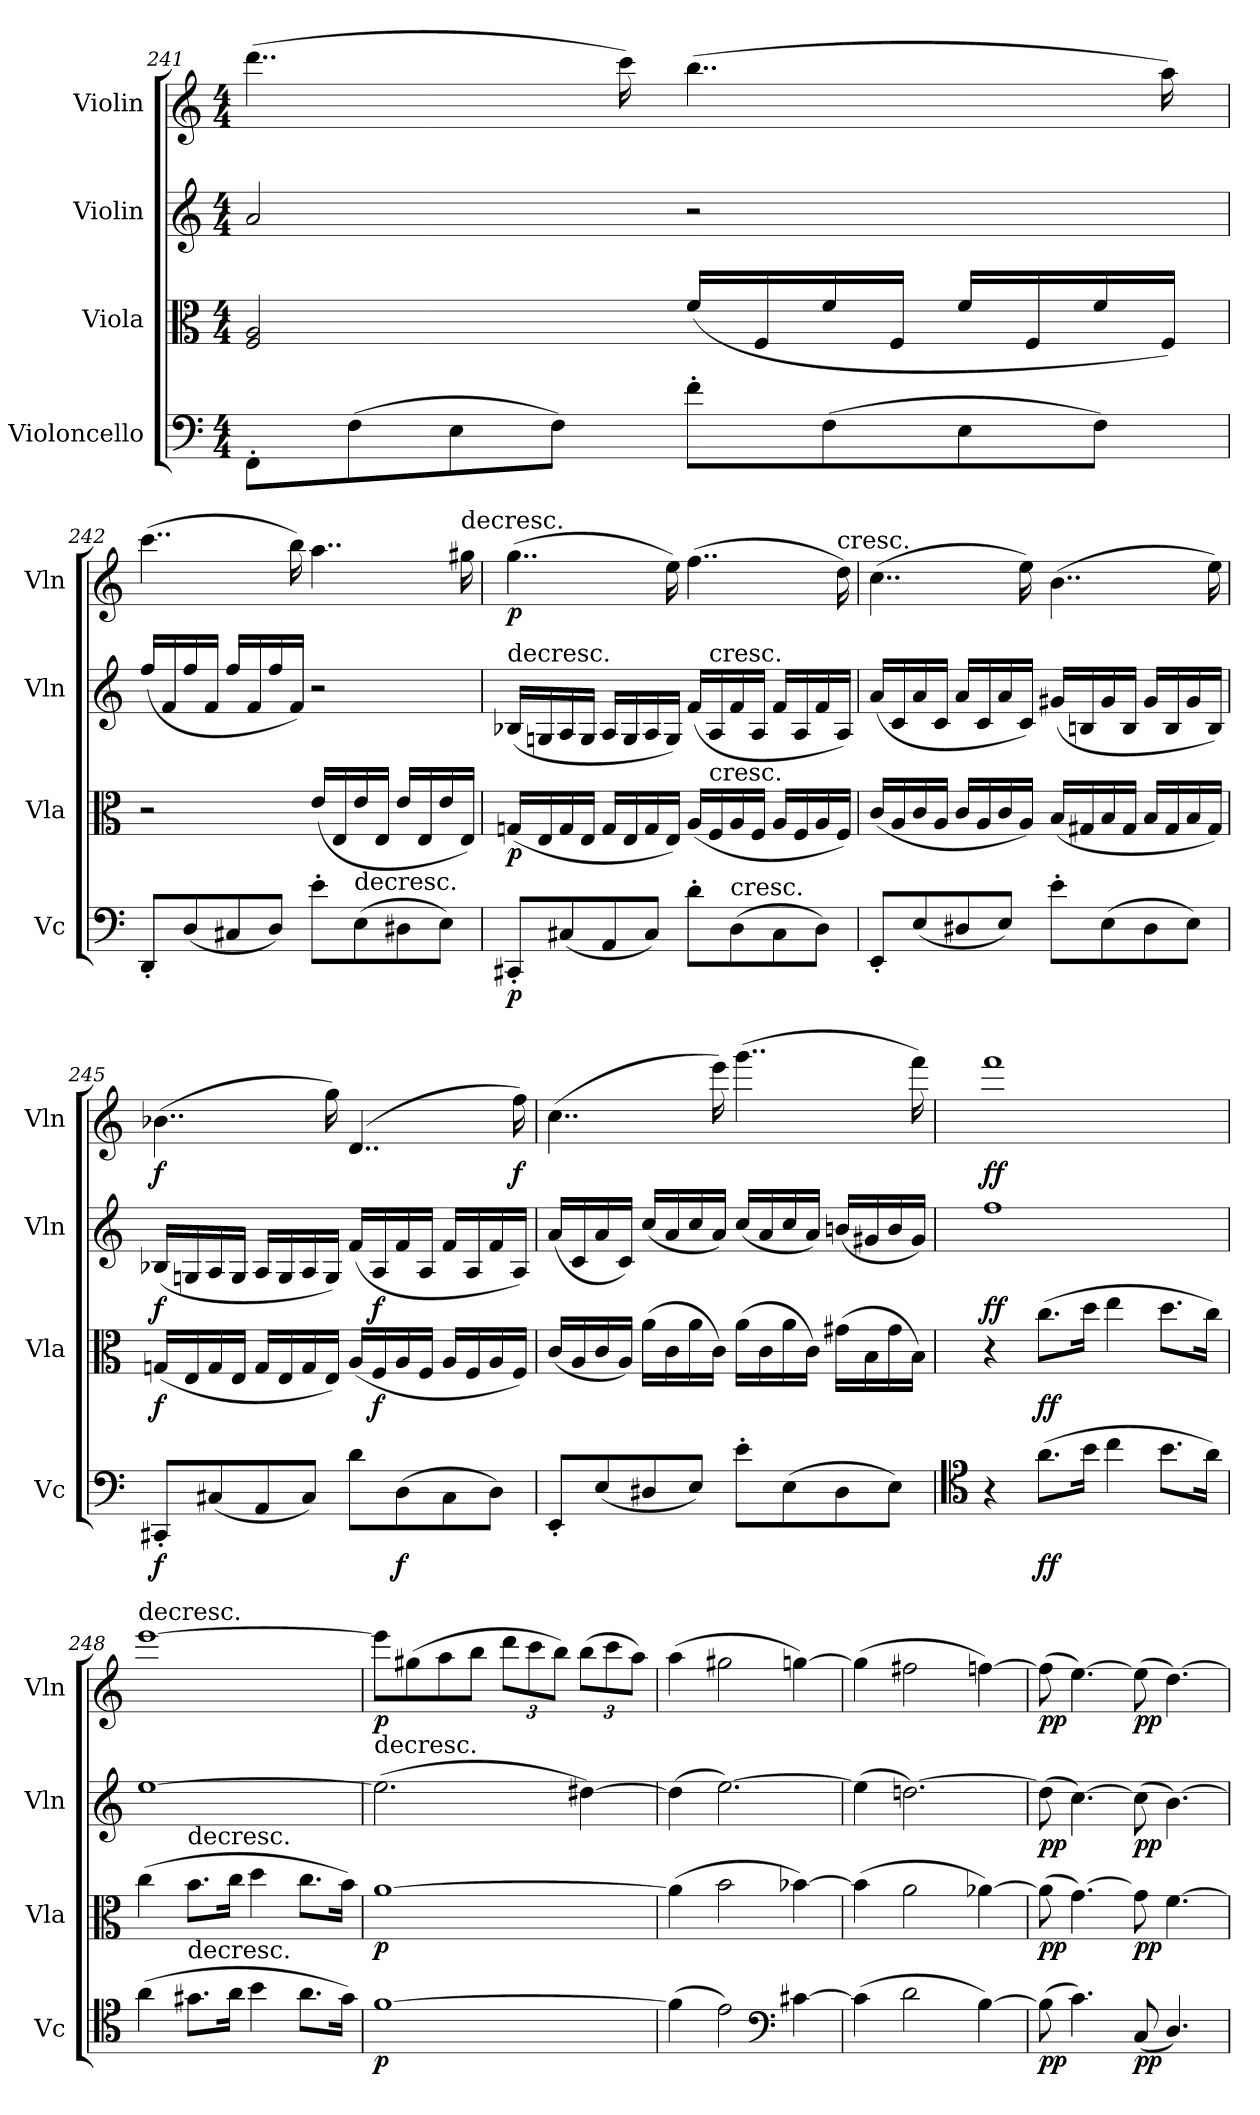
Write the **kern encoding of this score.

**kern	**dynam	**kern	**dynam	**kern	**dynam	**kern	**dynam
*part4	*part4	*part3	*part3	*part2	*part2	*part1	*part1
*staff4	*staff4	*staff3	*staff3	*staff2	*staff2	*staff1	*staff1
*I"Violoncello	*	*I"Viola	*	*I"Violin	*	*I"Violin	*
*I'Vc	*	*I'Vla	*	*I'Vln	*	*I'Vln	*
*clefF4	*	*clefC3	*	*clefG2	*	*clefG2	*
*k[]	*	*k[]	*	*k[]	*	*k[]	*
*M4/4	*	*M4/4	*	*M4/4	*	*M4/4	*
=241	=241	=241	=241	=241	=241	=241	=241
8FF'\L	.	2F/ 2A/	.	2a/	.	(4..ddd\	.
(8F\	.	.	.	.	.	.	.
8E\	.	.	.	.	.	.	.
8F\J)	.	.	.	.	.	.	.
.	.	.	.	.	.	16ccc\)	.
8f'\L	.	(16f/LL	.	2r	.	(4..bb\	.
.	.	16F/	.	.	.	.	.
(8F\	.	16f/	.	.	.	.	.
.	.	16F/JJ	.	.	.	.	.
8E\	.	16f/LL	.	.	.	.	.
.	.	16F/	.	.	.	.	.
8F\J)	.	16f/	.	.	.	.	.
.	.	16F/JJ)	.	.	.	16aa\)	.
=242	=242	=242	=242	=242	=242	=242	=242
8DD'/L	.	2r	.	(16ff/LL	.	(4..ccc\	.
.	.	.	.	16f/	.	.	.
(8D/	.	.	.	16ff/	.	.	.
.	.	.	.	16f/JJ	.	.	.
8C#X/	.	.	.	16ff/LL	.	.	.
.	.	.	.	16f/	.	.	.
8D/J)	.	.	.	16ff/	.	.	.
.	.	.	.	16f/JJ)	.	16bb\)	.
8e'\L	.	(16e/LL	.	2r	.	4..aa\	.
.	.	16E/	.	.	.	.	.
!LO:TX:t=decresc.	!	!	!	!	!	!	!
(8E\	.	16e/	.	.	.	.	.
.	.	16E/JJ	.	.	.	.	.
8D#X\	.	16e/LL	.	.	.	.	.
.	.	16E/	.	.	.	.	.
8E\J)	.	16e/	.	.	.	.	.
!	!	!	!	!	!	!LO:TX:t=decresc.	!
.	.	16E/JJ)	.	.	.	16gg#X\	.
=243	=243	=243	=243	=243	=243	=243	=243
!	!	!	!	!LO:TX:t=decresc.	!	!	!
8CC#X'/L	p	(16Gn/LL	p	(16B-X/LL	.	(4..gg\	p
.	.	16E/	.	16Gn/	.	.	.
(8C#X/	.	16G/	.	16A/	.	.	.
.	.	16E/JJ	.	16G/JJ	.	.	.
8AA/	.	16G/LL	.	16A/LL	.	.	.
.	.	16E/	.	16G/	.	.	.
8C#/J)	.	16G/	.	16A/	.	.	.
.	.	16E/JJ)	.	16G/JJ)	.	16ee\)	.
8d'\L	.	(16A/LL	.	(16f/LL	.	(4..ff\	.
!	!	!	!	!LO:TX:t=cresc.	!	!	!
!	!	!LO:TX:t=cresc.	!	!	!	!	!
.	.	16F/	.	16A/	.	.	.
!LO:TX:t=cresc.	!	!	!	!	!	!	!
(8D\	.	16A/	.	16f/	.	.	.
.	.	16F/JJ	.	16A/JJ	.	.	.
8C#\	.	16A/LL	.	16f/LL	.	.	.
.	.	16F/	.	16A/	.	.	.
8D\J)	.	16A/	.	16f/	.	.	.
!	!	!	!	!	!	!LO:TX:t=cresc.	!
.	.	16F/JJ)	.	16A/JJ)	.	16dd\)	.
=244	=244	=244	=244	=244	=244	=244	=244
8EE'/L	.	(16c/LL	.	(16a/LL	.	(4..cc\	.
.	.	16A/	.	16c/	.	.	.
(8E/	.	16c/	.	16a/	.	.	.
.	.	16A/JJ	.	16c/JJ	.	.	.
8D#X/	.	16c/LL	.	16a/LL	.	.	.
.	.	16A/	.	16c/	.	.	.
8E/J)	.	16c/	.	16a/	.	.	.
.	.	16A/JJ)	.	16c/JJ)	.	16ee\)	.
8e'\L	.	(16B/LL	.	(16g#X/LL	.	(4..b\	.
.	.	16G#X/	.	16Bn/	.	.	.
(8E\	.	16B/	.	16g#/	.	.	.
.	.	16G#/JJ	.	16B/JJ	.	.	.
8D#\	.	16B/LL	.	16g#/LL	.	.	.
.	.	16G#/	.	16B/	.	.	.
8E\J)	.	16B/	.	16g#/	.	.	.
.	.	16G#/JJ)	.	16B/JJ)	.	16ee\)	.
=245	=245	=245	=245	=245	=245	=245	=245
8CC#X'/L	f	(16Gn/LL	f	(16B-X/LL	f	(4..b-X\	f
.	.	16E/	.	16Gn/	.	.	.
(8C#X/	.	16G/	.	16A/	.	.	.
.	.	16E/JJ	.	16G/JJ	.	.	.
8AA/	.	16G/LL	.	16A/LL	.	.	.
.	.	16E/	.	16G/	.	.	.
8C#/J)	.	16G/	.	16A/	.	.	.
.	.	16E/JJ)	.	16G/JJ)	.	16gg\)	.
8d\L	.	(16A/LL	.	(16f/LL	.	(4..d/	.
.	.	16F/	f	16A/	f	.	.
(8D\	f	16A/	.	16f/	.	.	.
.	.	16F/JJ	.	16A/JJ	.	.	.
8C#\	.	16A/LL	.	16f/LL	.	.	.
.	.	16F/	.	16A/	.	.	.
8D\J)	.	16A/	.	16f/	.	.	.
.	.	16F/JJ)	.	16A/JJ)	.	16ff\)	f
=246	=246	=246	=246	=246	=246	=246	=246
8EE'/L	.	(16c/LL	.	(16a/LL	.	(4..cc\	.
.	.	16A/	.	16c/	.	.	.
(8E/	.	16c/	.	16a/	.	.	.
.	.	16A/JJ)	.	16c/JJ)	.	.	.
8D#X/	.	(16a\LL	.	(16cc/LL	.	.	.
.	.	16c\	.	16a/	.	.	.
8E/J)	.	16a\	.	16cc/	.	.	.
.	.	16c\JJ)	.	16a/JJ)	.	16eee\)	.
8e'\L	.	(16a\LL	.	(16cc/LL	.	(4..ggg\	.
.	.	16c\	.	16a/	.	.	.
(8E\	.	16a\	.	16cc/	.	.	.
.	.	16c\JJ)	.	16a/JJ)	.	.	.
8D#\	.	(16g#X\LL	.	(16bn/LL	.	.	.
.	.	16B\	.	16g#X/	.	.	.
8E\J)	.	16g#\	.	16b/	.	.	.
.	.	16B\JJ)	.	16g#/JJ)	.	16fff\)	.
=247	=247	=247	=247	=247	=247	=247	=247
*clefC4	*	*	*	*	*	*	*
4r	.	4r	.	1ff	ff	1fff	ff
(8.a\L	ff	(8.cc\L	ff	.	.	.	.
16b\Jk	.	16dd\Jk	.	.	.	.	.
4cc\	.	4ee\	.	.	.	.	.
8.b\L	.	8.dd\L	.	.	.	.	.
16a\Jk)	.	16cc\Jk)	.	.	.	.	.
=248	=248	=248	=248	=248	=248	=248	=248
!	!	!	!	!	!	!LO:TX:t=decresc.	!
(4a\	.	(4cc\	.	[1ee	.	[1eee	.
!	!	!LO:TX:t=decresc.	!	!	!	!	!
!LO:TX:t=decresc.	!	!	!	!	!	!	!
8.g#X\L	.	8.b\L	.	.	.	.	.
16a\Jk	.	16cc\Jk	.	.	.	.	.
4b\	.	4dd\	.	.	.	.	.
8.a\L	.	8.cc\L	.	.	.	.	.
16g#\Jk)	.	16b\Jk)	.	.	.	.	.
=249	=249	=249	=249	=249	=249	=249	=249
!	!	!	!	!LO:TX:t=decresc.	!	!	!
[1f	p	[1a	p	(2.ee\]	.	8eee\L]	p
.	.	.	.	.	.	(8gg#X\	.
.	.	.	.	.	.	8aa\	.
.	.	.	.	.	.	8bb\J	.
.	.	.	.	.	.	12ddd\L	.
.	.	.	.	.	.	12ccc\	.
.	.	.	.	.	.	12bb\J)	.
.	.	.	.	[4dd#X\)	.	(12bb\L	.
.	.	.	.	.	.	12ccc\	.
.	.	.	.	.	.	12aa\J)	.
=250	=250	=250	=250	=250	=250	=250	=250
(4f\]	.	(4a\]	.	(4dd#\]	.	(4aa\	.
2e\)	.	2b\	.	[2.ee\)	.	2gg#X\	.
*clefF4	*	*	*	*	*	*	*
[4c#X\	.	[4b-X\)	.	.	.	[4ggn\)	.
=251	=251	=251	=251	=251	=251	=251	=251
(4c#\]	.	(4b-\]	.	(4ee\]	.	(4gg\]	.
2d\	.	2a\	.	[2.ddn\)	.	2ff#X\	.
[4B\)	.	[4a-X\)	.	.	.	[4ffn\)	.
=252	=252	=252	=252	=252	=252	=252	=252
(8B\]	pp	(8a-\]	pp	(8dd\]	pp	(8ff\]	pp
4.c\)	.	[4.g\)	.	[4.cc\)	.	[4.ee\)	.
(8C/	pp	8g\]	pp	(8cc\]	pp	(8ee\]	pp
4.D/)	.	[4.f\	.	[4.b\)	.	[4.dd\)	.
=	=	=	=	=	=	=	=
*-	*-	*-	*-	*-	*-	*-	*-
